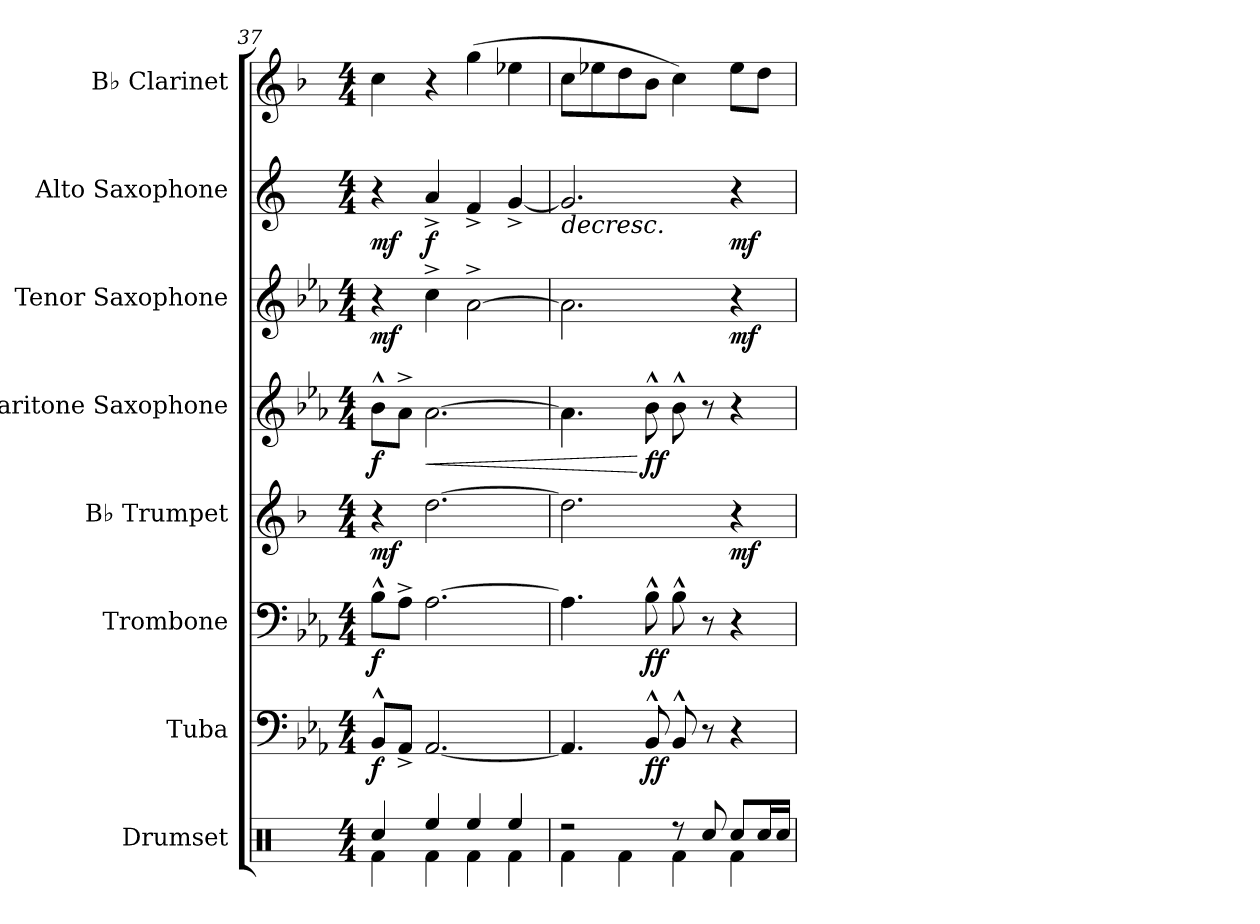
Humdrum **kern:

**kern	**kern	**dynam	**kern	**dynam	**kern	**dynam	**kern	**dynam	**kern	**dynam	**kern	**dynam	**kern
*part8	*part7	*part7	*part6	*part6	*part5	*part5	*part4	*part4	*part3	*part3	*part2	*part2	*part1
*staff8	*staff7	*staff7	*staff6	*staff6	*staff5	*staff5	*staff4	*staff4	*staff3	*staff3	*staff2	*staff2	*staff1
*I"Drumset	*I"Tuba	*	*I"Trombone	*	*I"B♭ Trumpet	*	*I"Baritone Saxophone	*	*I"Tenor Saxophone	*	*I"Alto Saxophone	*	*I"B♭ Clarinet
*I'Drs.	*I'Tba.	*	*I'Tbn.	*	*I'B♭ Tpt.	*	*I'Bar. Sax.	*	*I'T. Sax.	*	*I'A. Sax.	*	*I'B♭ Cl.
*clefX	*clefF4	*	*clefF4	*	*clefG2	*	*clefG2	*	*clefG2	*	*clefG2	*	*clefG2
*	*	*	*	*	*ITrd1c2	*	*ITrd12c21	*	*ITrd8c14	*	*ITrd5c9	*	*ITrd1c2
*k[]	*k[b-e-a-]	*	*k[b-e-a-]	*	*k[b-e-a-]	*	*k[b-e-a-]	*	*k[b-e-a-]	*	*k[b-e-a-]	*	*k[b-e-a-]
*M4/4	*M4/4	*	*M4/4	*	*M4/4	*	*M4/4	*	*M4/4	*	*M4/4	*	*M4/4
=37	=37	=37	=37	=37	=37	=37	=37	=37	=37	=37	=37	=37	=37
*^	*	*	*	*	*	*	*	*	*	*	*	*	*
!	!	!	!LO:DY:b	!	!LO:DY:b	!	!LO:DY:b	!	!LO:DY:b	!	!LO:DY:b	!	!LO:DY:b	!
4Rcc/	4Rf\	8BB-^^/L	f	8B-^^\L	f	4r	mf	8B-^^\L	f	4r	mf	4r	mf	4b-\
.	.	8AA-^/J	.	8A-^\J	.	.	.	8A-^\J	.	.	.	.	.	.
!	!	!	!	!	!	!	!	!	!LO:HP:b	!	!	!	!LO:DY:b	!
4Ree/	4Rf\	[2.AA-/	.	[2.A-\	.	[2.cc\	.	[2.A-\	<	4c^\	.	4c^/	f	4r
4Ree/	4Rf\	.	.	.	.	.	.	.	.	[2A-^\	.	4A-^/	.	(4ff\
4Ree/	4Rf\	.	.	.	.	.	.	.	.	.	.	[4B-^/	.	4dd-X\
!!LO:PB:g=z
=38	=38	=38	=38	=38	=38	=38	=38	=38	=38	=38	=38	=38	=38	=38
!	!	!	!	!	!	!	!	!	!	!	!	!	!LO:HP:b	!
2r	4Rf\	4.AA-/]	.	4.A-\]	.	2.cc\]	.	4.A-\]	.	2.A-\]	.	2.B-/]	>	8b-\L
.	.	.	.	.	.	.	.	.	.	.	.	.	.	8dd-X\
.	4Rf\	.	.	.	.	.	.	.	.	.	.	.	.	8cc\
!	!	!	!LO:DY:b	!	!LO:DY:b	!	!	!	!LO:DY:n=1:b	!	!	!	!	!
.	.	8BB-^^/	ff	8B-^^\	ff	.	.	8B-^^\	[ ff	.	.	.	.	8a-\J
8r	4Rf\	8BB-^^/	.	8B-^^\	.	.	.	8B-^^\	.	.	.	.	.	4b-\)
8Rcc/	.	8r	.	8r	.	.	.	8r	.	.	.	.	.	.
!	!	!	!	!	!	!	!LO:DY:b	!	!	!	!LO:DY:b	!	!LO:DY:b	!
8Rcc/L	4Rf\	4r	.	4r	.	4r	mf	4r	.	4r	mf	4r	mf	8dd-\L
16Rcc/L	.	.	.	.	.	.	.	.	.	.	.	.	.	8cc\J
16Rcc/JJ	.	.	.	.	.	.	.	.	.	.	.	.	.	.
*v	*v	*	*	*	*	*	*	*	*	*	*	*	*	*
.	.	.	.	.	.	.	.	.	.	.	.	]	.
=	=	=	=	=	=	=	=	=	=	=	=	=	=
*-	*-	*-	*-	*-	*-	*-	*-	*-	*-	*-	*-	*-	*-
